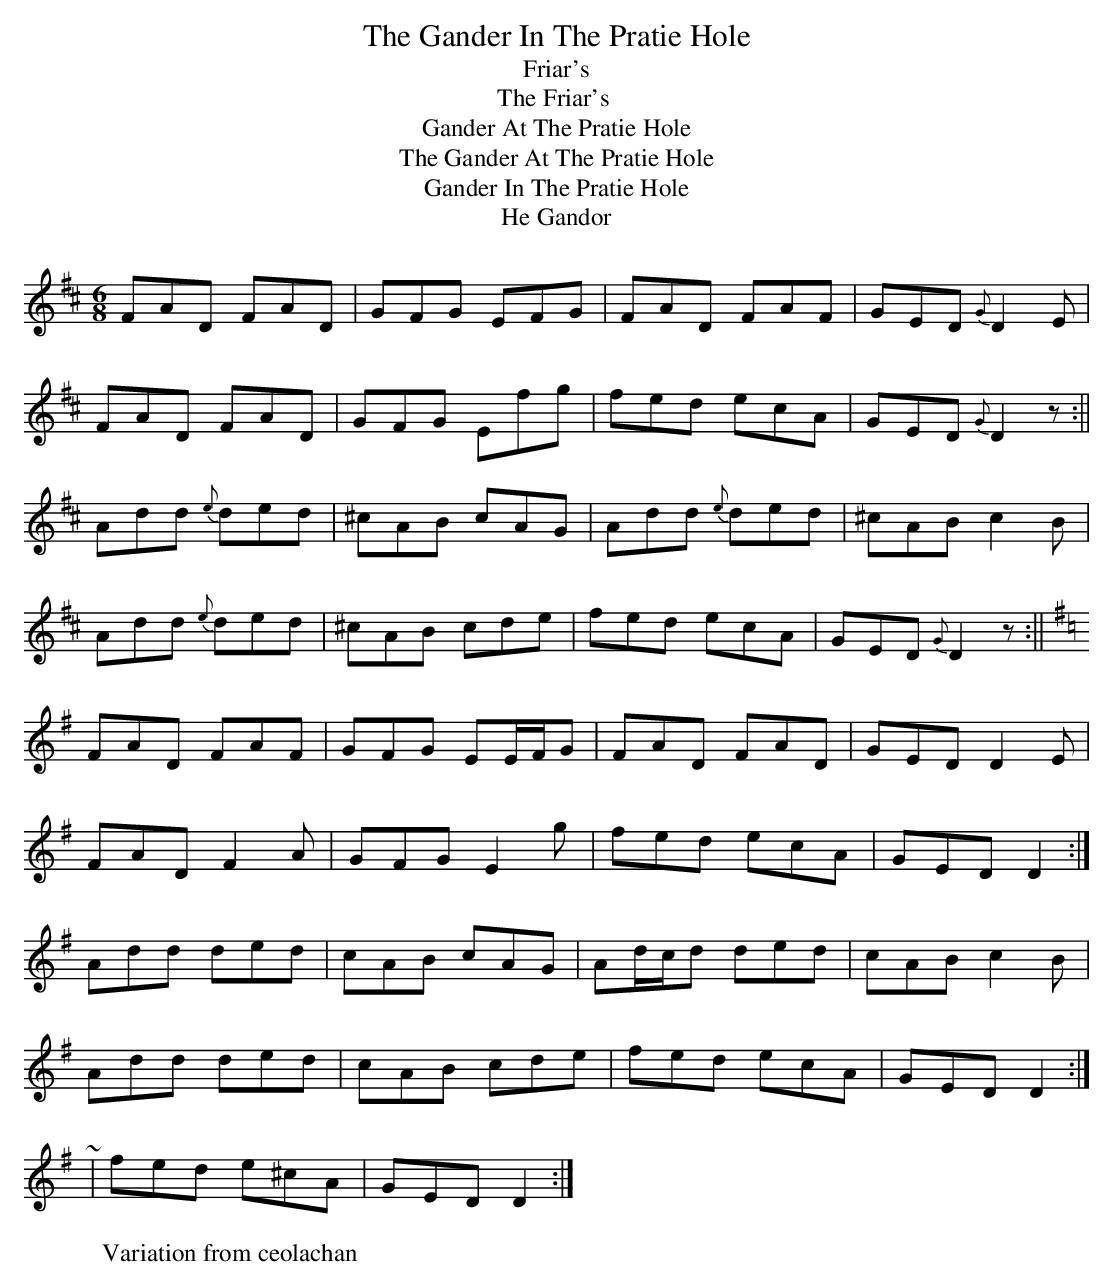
X:1
T:Gander In The Pratie Hole, The
T:Friar's
T:Friar's , The
T:Gander At The Pratie Hole
T:Gander At The Pratie Hole, The
T:Gander In The Pratie Hole
T:He Gandor
M:6/8
L:1/8
K:Dmaj
FAD FAD|GFG EFG|FAD FAF|GED {G} D2 E|
FAD FAD|GFG Efg|fed ecA|GED {G} D2 z:||
Add {e} ded|^cAB cAG|Add {e} ded|^cAB c2 B|
Add {e} ded|^cAB cde|fed ecA|GED {G} D2 z:||
W:Variation from ceolachan
K: D Mixolydian (~ Because It Just Doesn't Sound 'Major' To Me)
FAD FAF | GFG EE/F/G | FAD FAD | GED D2 E |
FAD F2 A | GFG E2 g | fed ecA | GED D2 :|
Add ded | cAB cAG | Ad/c/d ded | cAB c2 B |
Add ded | cAB cde | fed ecA | GED D2 :|
~ | fed e^cA | GED D2 :|
